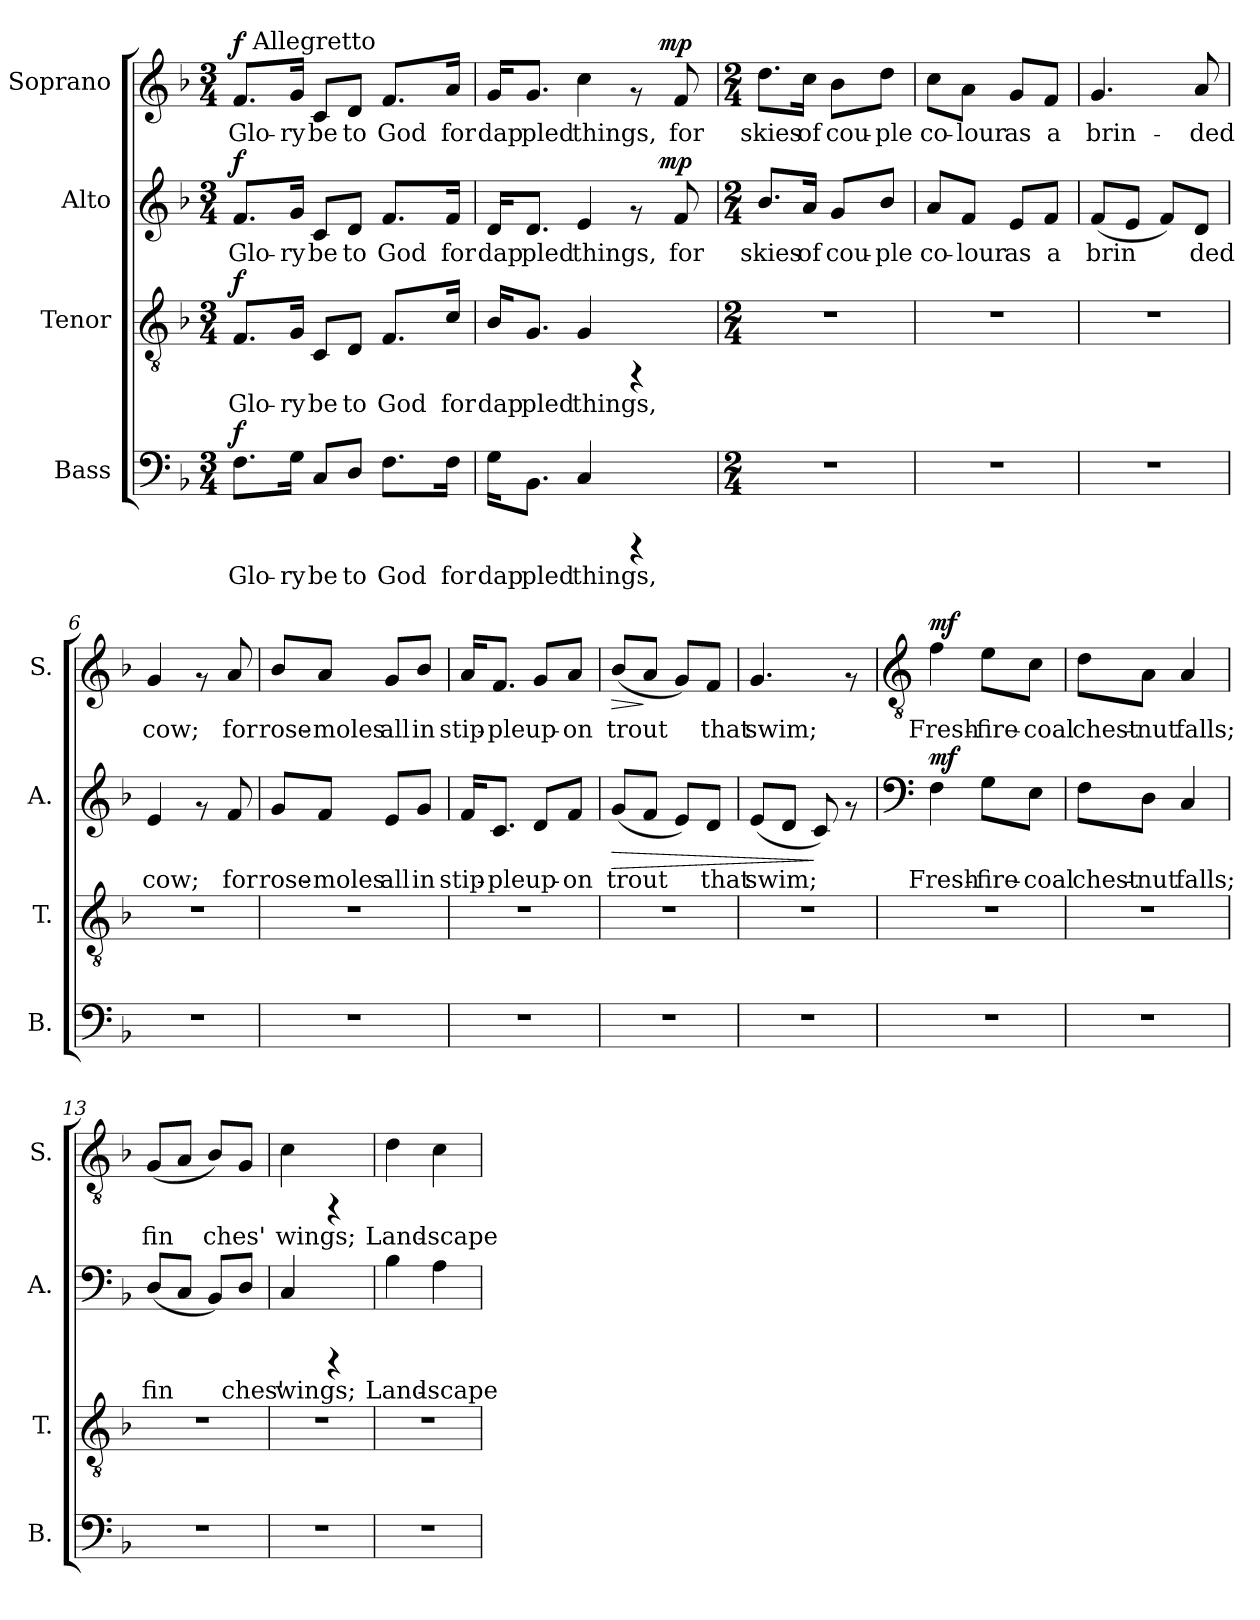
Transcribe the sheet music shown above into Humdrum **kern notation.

**kern	**text	**dynam	**kern	**text	**dynam	**kern	**text	**dynam	**kern	**text	**dynam
*part4	*part4	*part4	*part3	*part3	*part3	*part2	*part2	*part2	*part1	*part1	*part1
*staff4	*staff4	*staff4	*staff3	*staff3	*staff3	*staff2	*staff2	*staff2	*staff1	*staff1	*staff1
*I"Bass	*	*	*I"Tenor	*	*	*I"Alto	*	*	*I"Soprano	*	*
*I'B.	*	*	*I'T.	*	*	*I'A.	*	*	*I'S.	*	*
!!LO:PB:g=z
*stria5	*	*	*stria5	*	*	*stria5	*	*	*stria5	*	*
*clefF4	*	*	*clefGv2	*	*	*clefG2	*	*	*clefG2	*	*
*k[b-]	*	*	*k[b-]	*	*	*k[b-]	*	*	*k[b-]	*	*
*F:	*	*	*F:	*	*	*F:	*	*	*F:	*	*
*M3/4	*	*	*M3/4	*	*	*M3/4	*	*	*M3/4	*	*
=1	=1	=1	=1	=1	=1	=1	=1	=1	=1	=1	=1
!	!LO:LY:b:cj	!LO:DY:a	!	!LO:LY:b:cj	!LO:DY:a	!	!LO:LY:b:cj	!LO:DY:a	!	!LO:LY:b:cj	!LO:DY:a
*	*	*	*	*	*	*	*	*	*^	*	*
8.F\L	Glo-	f	8.F/L	Glo-	f	8.f/L	Glo-	f	8.f/L	32.ryy	Glo-	f
!	!	!	!	!	!	!	!	!	!	!LO:TX:a:t=Allegretto	!	!
.	.	.	.	.	.	.	.	.	.	2ryy	.	.
!	!LO:LY:b:cj	!	!	!LO:LY:b:cj	!	!	!LO:LY:b:cj	!	!	!	!LO:LY:b:cj	!
16G\J	-ry	.	16G/J	-ry	.	16g/J	-ry	.	16g/J	.	-ry	.
!	!LO:LY:b:cj	!	!	!LO:LY:b:cj	!	!	!LO:LY:b:cj	!	!	!	!LO:LY:b:cj	!
8C/L	be	.	8C/L	be	.	8c/L	be	.	8c/L	.	be	.
!	!LO:LY:b:cj	!	!	!LO:LY:b:cj	!	!	!LO:LY:b:cj	!	!	!	!LO:LY:b:cj	!
8D/J	to	.	8D/J	to	.	8d/J	to	.	8d/J	.	to	.
!	!LO:LY:b:cj	!	!	!LO:LY:b:cj	!	!	!LO:LY:b:cj	!	!	!	!LO:LY:b:cj	!
8.F\L	God	.	8.F/L	God	.	8.f/L	God	.	8.f/L	.	God	.
.	.	.	.	.	.	.	.	.	.	8ryy	.	.
.	.	.	.	.	.	.	.	.	.	16ryy	.	.
!	!LO:LY:b:cj	!	!	!LO:LY:b:cj	!	!	!LO:LY:b:cj	!	!	!	!LO:LY:b:cj	!
16F\J	for	.	16c/J	for	.	16f/J	for	.	16a/J	.	for	.
.	.	.	.	.	.	.	.	.	.	64ryy	.	.
=2	=2	=2	=2	=2	=2	=2	=2	=2	=2	=2	=2	=2
!	!LO:LY:b:cj	!	!	!LO:LY:b:cj	!	!	!LO:LY:b:cj	!	!	!	!LO:LY:b:cj	!
*	*	*	*	*	*	*^	*	*	*	*	*	*
16G\L	dap	.	16B-/L	dap	.	16d/L	2ryy	dap	.	16g/L	2ryy	dap	.
!	!LO:LY:b:cj	!	!	!LO:LY:b:cj	!	!	!	!LO:LY:b:cj	!	!	!	!LO:LY:b:cj	!
8.BB-\J	pled	.	8.G/J	pled	.	8.d/J	.	pled	.	8.g/J	.	pled	.
!	!LO:LY:b:cj	!	!	!LO:LY:b:cj	!	!	!	!LO:LY:b:cj	!	!	!	!LO:LY:b:cj	!
4C/	things,	.	4G/	things,	.	4e/	.	things,	.	4cc\	.	things,	.
4rCCC	.	.	4rFF	.	.	8rf	16.ryy	.	.	8rf	16.ryy	.	.
!	!	!	!	!	!	!	!	!	!LO:DY:a	!	!	!	!LO:DY:a
.	.	.	.	.	.	.	8ryy	.	mp	.	8ryy	.	mp
!	!	!	!	!	!	!	!	!LO:LY:b:cj	!	!	!	!LO:LY:b:cj	!
.	.	.	.	.	.	8f/	.	for	.	8f/	.	for	.
.	.	.	.	.	.	.	32ryy	.	.	.	32ryy	.	.
*	*	*	*	*	*	*v	*v	*	*	*	*	*	*
*	*	*	*	*	*	*	*	*	*v	*v	*	*
=3	=3	=3	=3	=3	=3	=3	=3	=3	=3	=3	=3
*M2/4	*	*	*M2/4	*	*	*M2/4	*	*	*M2/4	*	*
*	*	*	*	*	*	*^	*	*	*^	*	*
!	!	!	!	!	!	!	!	!LO:LY:b:cj	!	!	!	!LO:LY:b:cj	!
*	*	*	*	*	*	*v	*v	*	*	*	*	*	*
*	*	*	*	*	*	*	*	*	*v	*v	*	*
2r	.	.	2r	.	.	8.b-/L	skies	.	8.dd\L	skies	.
!	!	!	!	!	!	!	!LO:LY:b:cj	!	!	!LO:LY:b:cj	!
.	.	.	.	.	.	16a/J	of	.	16cc\J	of	.
!	!	!	!	!	!	!	!LO:LY:b:cj	!	!	!LO:LY:b:cj	!
.	.	.	.	.	.	8g/L	cou-	.	8b-\L	cou-	.
!	!	!	!	!	!	!	!LO:LY:b:cj	!	!	!LO:LY:b:cj	!
.	.	.	.	.	.	8b-/J	-ple	.	8dd\J	-ple	.
=4	=4	=4	=4	=4	=4	=4	=4	=4	=4	=4	=4
!	!	!	!	!	!	!	!LO:LY:b:cj	!	!	!LO:LY:b:cj	!
2r	.	.	2r	.	.	8a/L	co-	.	8cc\L	co-	.
!	!	!	!	!	!	!	!LO:LY:b:cj	!	!	!LO:LY:b:cj	!
.	.	.	.	.	.	8f/J	-lour	.	8a\J	-lour	.
!	!	!	!	!	!	!	!LO:LY:b:cj	!	!	!LO:LY:b:cj	!
.	.	.	.	.	.	8e/L	as	.	8g/L	as	.
!	!	!	!	!	!	!	!LO:LY:b:cj	!	!	!LO:LY:b:cj	!
.	.	.	.	.	.	8f/J	a	.	8f/J	a	.
!!LO:LB:g=z
=5	=5	=5	=5	=5	=5	=5	=5	=5	=5	=5	=5
!	!	!	!	!	!	!	!LO:LY:b:cj	!	!	!LO:LY:b:cj	!
2r	.	.	2r	.	.	(<8f/L	brin-	.	4.g/	brin-	.
!	!	!	!	!	!	!	!LO:LY:b:cj	!	!	!	!
.	.	.	.	.	.	8e/J	--	.	.	.	.
!	!	!	!	!	!	!	!LO:LY:b:cj	!	!	!	!
.	.	.	.	.	.	8f/L)	--	.	.	.	.
!	!	!	!	!	!	!	!LO:LY:b:cj	!	!	!LO:LY:b:cj	!
.	.	.	.	.	.	8d/J	-ded	.	8a/	-ded	.
=6	=6	=6	=6	=6	=6	=6	=6	=6	=6	=6	=6
!	!	!	!	!	!	!	!LO:LY:b:cj	!	!	!LO:LY:b:cj	!
2r	.	.	2r	.	.	4e/	cow;	.	4g/	cow;	.
.	.	.	.	.	.	8rf	.	.	8rf	.	.
!	!	!	!	!	!	!	!LO:LY:b:cj	!	!	!LO:LY:b:cj	!
.	.	.	.	.	.	8f/	for	.	8a/	for	.
=7	=7	=7	=7	=7	=7	=7	=7	=7	=7	=7	=7
!	!	!	!	!	!	!	!LO:LY:b:cj	!	!	!LO:LY:b:cj	!
2r	.	.	2r	.	.	8g/L	rose-	.	8b-/L	rose-	.
!	!	!	!	!	!	!	!LO:LY:b:cj	!	!	!LO:LY:b:cj	!
.	.	.	.	.	.	8f/J	-moles	.	8a/J	-moles	.
!	!	!	!	!	!	!	!LO:LY:b:cj	!	!	!LO:LY:b:cj	!
.	.	.	.	.	.	8e/L	all	.	8g/L	all	.
!	!	!	!	!	!	!	!LO:LY:b:cj	!	!	!LO:LY:b:cj	!
.	.	.	.	.	.	8g/J	in	.	8b-/J	in	.
=8	=8	=8	=8	=8	=8	=8	=8	=8	=8	=8	=8
!	!	!	!	!	!	!	!LO:LY:b:cj	!	!	!LO:LY:b:cj	!
2r	.	.	2r	.	.	16f/L	stip-	.	16a/L	stip-	.
!	!	!	!	!	!	!	!LO:LY:b:cj	!	!	!LO:LY:b:cj	!
.	.	.	.	.	.	8.c/J	-ple	.	8.f/J	-ple	.
!	!	!	!	!	!	!	!LO:LY:b:cj	!	!	!LO:LY:b:cj	!
.	.	.	.	.	.	8d/L	up-	.	8g/L	up-	.
!	!	!	!	!	!	!	!LO:LY:b:cj	!	!	!LO:LY:b:cj	!
.	.	.	.	.	.	8f/J	-on	.	8a/J	-on	.
=9	=9	=9	=9	=9	=9	=9	=9	=9	=9	=9	=9
!	!	!	!	!	!	!	!LO:LY:b:cj	!LO:HP:b	!	!LO:LY:b:cj	!LO:HP:b
2r	.	.	2r	.	.	(<8g/L	trout	>	(<8b-/L	trout	>
!	!	!	!	!	!	!	!LO:LY:b:cj	!	!	!LO:LY:b:cj	!
.	.	.	.	.	.	8f/J	.	.	8a/J	.	]
!	!	!	!	!	!	!	!LO:LY:b:cj	!	!	!LO:LY:b:cj	!
.	.	.	.	.	.	8e/L)	.	.	8g/L)	.	.
!	!	!	!	!	!	!	!LO:LY:b:cj	!	!	!LO:LY:b:cj	!
.	.	.	.	.	.	8d/J	that	.	8f/J	that	.
=10	=10	=10	=10	=10	=10	=10	=10	=10	=10	=10	=10
!	!	!	!	!	!	!	!LO:LY:b:cj	!	!	!LO:LY:b:cj	!
2r	.	.	2r	.	.	(<8e/L	swim;	.	4.g/	swim;	.
!	!	!	!	!	!	!	!LO:LY:b:cj	!	!	!	!
.	.	.	.	.	.	8d/J	.	.	.	.	.
!	!	!	!	!	!	!	!LO:LY:b:cj	!	!	!	!
.	.	.	.	.	.	8c/)	.	]	.	.	.
.	.	.	.	.	.	8rf	.	.	8rf	.	.
!!LO:PB:g=z
=11	=11	=11	=11	=11	=11	=11	=11	=11	=11	=11	=11
*	*	*	*	*	*	*clefF4	*	*	*clefGv2	*	*
!	!	!	!	!	!	!	!LO:LY:b:cj	!LO:DY:a	!	!LO:LY:b:cj	!LO:DY:a
2r	.	.	2r	.	.	4F\	Fresh-	mf	4f\	Fresh-	mf
!	!	!	!	!	!	!	!LO:LY:b:cj	!	!	!LO:LY:b:cj	!
.	.	.	.	.	.	8G\L	-fire-	.	8e\L	-fire-	.
!	!	!	!	!	!	!	!LO:LY:b:cj	!	!	!LO:LY:b:cj	!
.	.	.	.	.	.	8E\J	-coal	.	8c\J	-coal	.
=12	=12	=12	=12	=12	=12	=12	=12	=12	=12	=12	=12
!	!	!	!	!	!	!	!LO:LY:b:cj	!	!	!LO:LY:b:cj	!
2r	.	.	2r	.	.	8F\L	chest-	.	8d\L	chest-	.
!	!	!	!	!	!	!	!LO:LY:b:cj	!	!	!LO:LY:b:cj	!
.	.	.	.	.	.	8D\J	-nut	.	8A\J	-nut	.
!	!	!	!	!	!	!	!LO:LY:b:cj	!	!	!LO:LY:b:cj	!
.	.	.	.	.	.	4C/	falls;	.	4A/	falls;	.
=13	=13	=13	=13	=13	=13	=13	=13	=13	=13	=13	=13
!	!	!	!	!	!	!	!LO:LY:b:cj	!	!	!LO:LY:b:cj	!
2r	.	.	2r	.	.	(<8D/L	fin-	.	(<8G/L	fin-	.
!	!	!	!	!	!	!	!LO:LY:b:cj	!	!	!LO:LY:b:cj	!
.	.	.	.	.	.	8C/J	--	.	8A/J	--	.
!	!	!	!	!	!	!	!LO:LY:b:cj	!	!	!LO:LY:b:cj	!
.	.	.	.	.	.	8BB-/L)	--	.	8B-/L)	-ches'	.
!	!	!	!	!	!	!	!LO:LY:b:cj	!	!	!LO:LY:b:cj	!
.	.	.	.	.	.	8D/J	-ches'	.	8G/J	.	.
=14	=14	=14	=14	=14	=14	=14	=14	=14	=14	=14	=14
!	!	!	!	!	!	!	!LO:LY:b:cj	!	!	!LO:LY:b:cj	!
2r	.	.	2r	.	.	4C/	wings;	.	4c\	wings;	.
.	.	.	.	.	.	4rCCC	.	.	4rFF	.	.
=15	=15	=15	=15	=15	=15	=15	=15	=15	=15	=15	=15
!	!	!	!	!	!	!	!LO:LY:b:cj	!	!	!LO:LY:b:cj	!
2r	.	.	2r	.	.	4B-\	Land-	.	4d\	Land-	.
!	!	!	!	!	!	!	!LO:LY:b:cj	!	!	!LO:LY:b:cj	!
.	.	.	.	.	.	4A\	-scape	.	4c\	-scape	.
=	=	=	=	=	=	=	=	=	=	=	=
*-	*-	*-	*-	*-	*-	*-	*-	*-	*-	*-	*-
